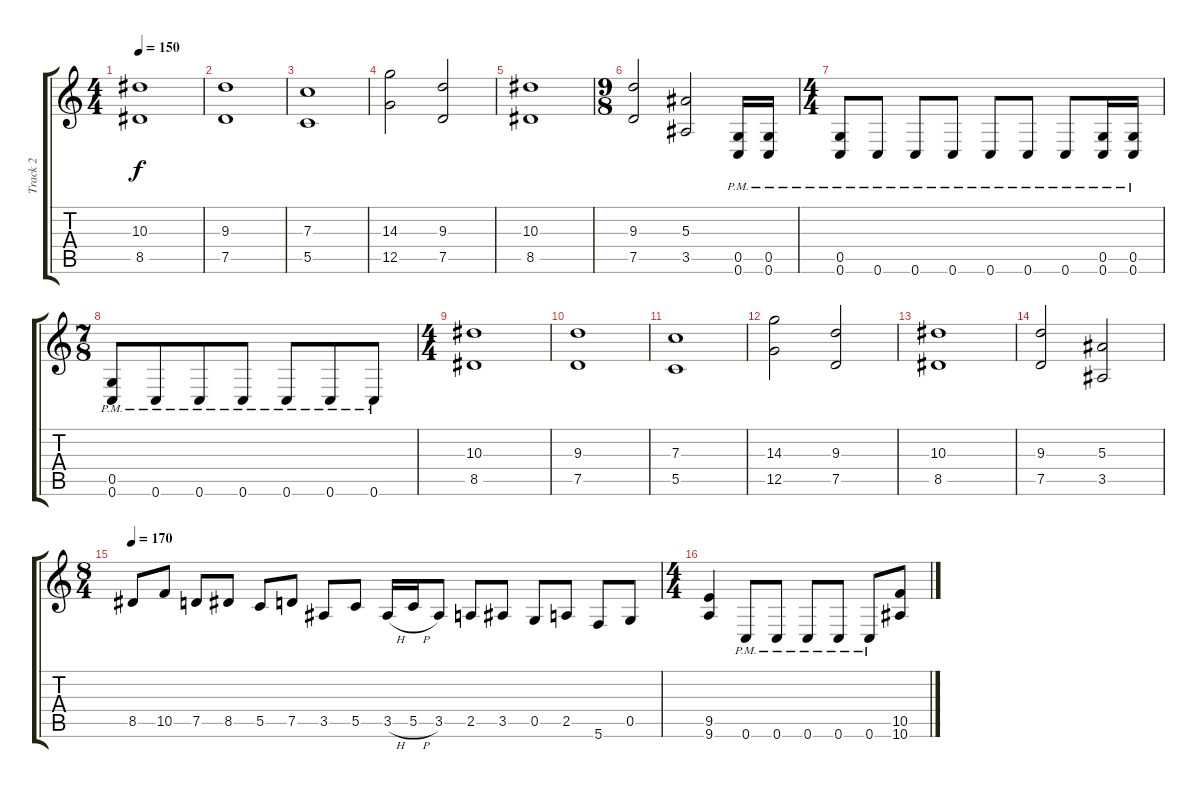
\track ("Track 2" "Track 2") {instrument distortionguitar}
\staff {score tabs}
\tuning (D4 A3 F3 C3 G2 C2) {hide}
\ts (4 4)
\tempo 150
\clef g2
\ks c
(10.3 8.5).1{dy f} |
(9.3 7.5).1 |
(7.3 5.5).1 |
(14.3 12.5).2 (9.3 7.5).2 |
(10.3 8.5).1 |
\ts (9 8)
(9.3 7.5).2 (5.3 3.5).2 (0.5{pm} 0.6{pm}).16 (0.5{pm} 0.6{pm}).16 |
\ts (4 4)
(0.5{pm} 0.6{pm}).8 0.6{pm}.8 0.6{pm}.8 0.6{pm}.8 0.6{pm}.8 0.6{pm}.8 0.6{pm}.8 (0.5{pm} 0.6{pm}).16 (0.5{pm} 0.6{pm}).16 |
\ts (7 8)
(0.5{pm} 0.6{pm}).8 0.6{pm}.8 0.6{pm}.8 0.6{pm}.8 0.6{pm}.8 0.6{pm}.8 0.6{pm}.8 |
\ts (4 4)
(10.3 8.5).1 |
(9.3 7.5).1 |
(7.3 5.5).1 |
(14.3 12.5).2 (9.3 7.5).2 |
(10.3 8.5).1 |
(9.3 7.5).2 (5.3 3.5).2 |
\ts (8 4)
\tempo 170
8.5.8 10.5.8 7.5.8 8.5.8 5.5.8 7.5.8 3.5.8 5.5.8 3.5{h}.16 5.5{h}.16 3.5.8 2.5.8 3.5.8 0.5.8 2.5.8 5.6.8 0.5.8 |
\ts (4 4)
(9.5 9.6).4 0.6{pm}.8 0.6{pm}.8 0.6{pm}.8 0.6{pm}.8 0.6{pm}.8 (10.5 10.6).8
